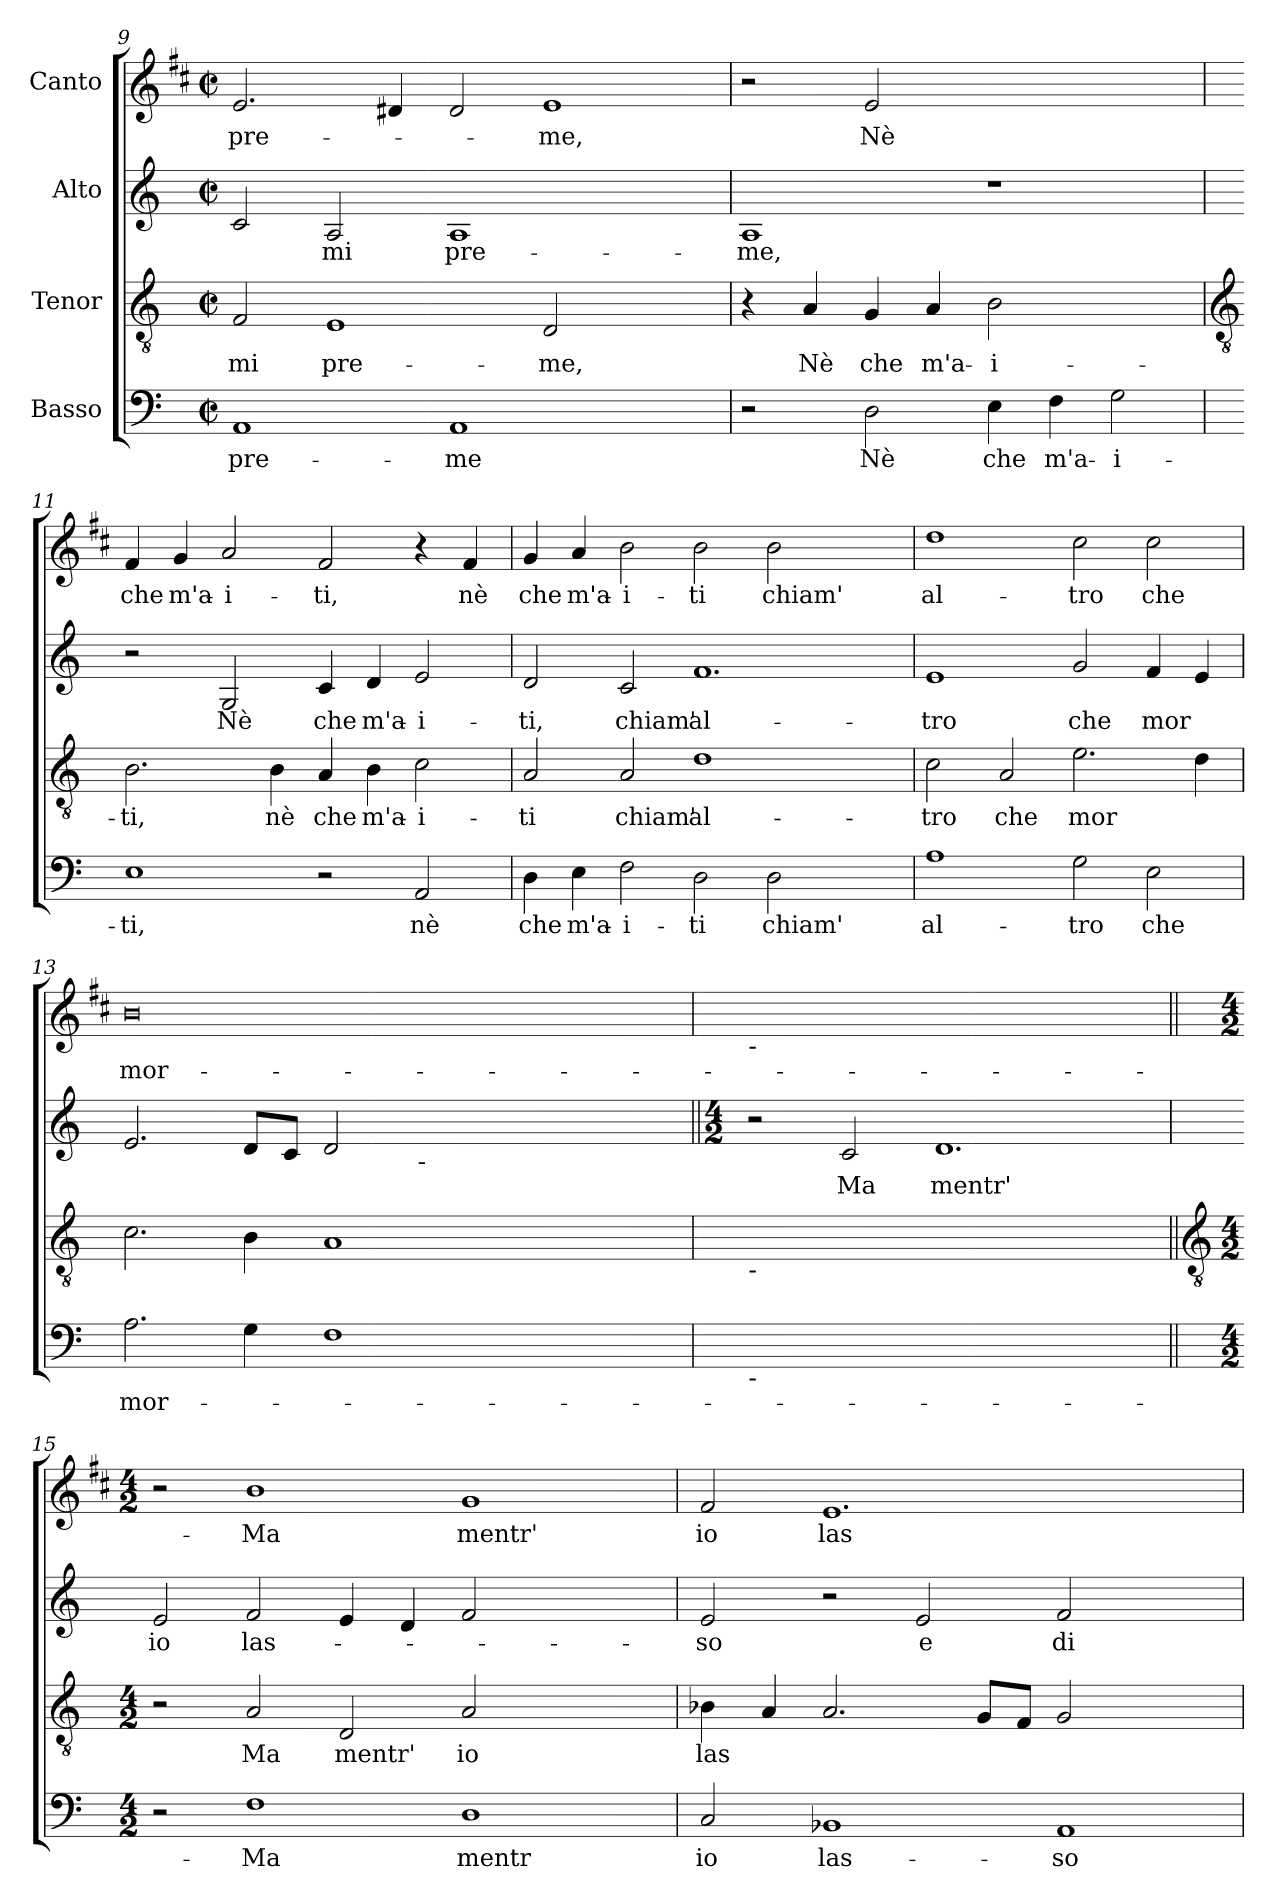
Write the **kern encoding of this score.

**kern	**text	**kern	**text	**kern	**text	**kern	**text
*part4	*part4	*part3	*part3	*part2	*part2	*part1	*part1
*staff4	*staff4	*staff3	*staff3	*staff2	*staff2	*staff1	*staff1
*I"Basso	*	*I"Tenor	*	*I"Alto	*	*I"Canto	*
*clefF4	*	*clefGv2	*	*clefG2	*	*clefG2	*
*	*	*	*	*	*	*ITrd1c2	*
*k[]	*	*k[]	*	*k[]	*	*k[]	*
*C:	*	*C:	*	*C:	*	*C:	*
*M4/2	*	*M4/2	*	*M4/2	*	*M4/2	*
*met(c|)	*	*met(c|)	*	*met(c|)	*	*met(c|)	*
=9	=9	=9	=9	=9	=9	=9	=9
!	!LO:LY:b	!	!LO:LY:b	!	!	!	!LO:LY:b
1AA	pre-	2F	mi	2c	.	2.d	pre-
!	!	!	!LO:LY:b	!	!LO:LY:b	!	!
.	.	1E	pre-	2A	mi	.	.
.	.	.	.	.	.	4c#	.
!	!LO:LY:b	!	!	!	!LO:LY:b	!	!
1AA	-me	.	.	1A	pre-	2c#	.
!	!	!	!LO:LY:b	!	!	!	!LO:LY:b
.	.	2D	-me,	.	.	1d	-me,
2ryy	.	2ryy	.	2ryy	.	.	.
=10	=10	=10	=10	=10	=10	=10	=10
!	!	!	!	!	!LO:LY:b	!	!
2r	.	4r	.	1A	-me,	2r	.
!	!	!	!LO:LY:b	!	!	!	!
.	.	4A	Nè	.	.	.	.
!	!LO:LY:b	!	!LO:LY:b	!	!	!	!LO:LY:b
2D	Nè	4G	che	.	.	2d	Nè
!	!	!	!LO:LY:b	!	!	!	!
.	.	4A	m'a-	.	.	.	.
!	!LO:LY:b	!	!LO:LY:b	!	!	!	!
4E	che	2B	-i-	1r	.	1ryy	.
!	!LO:LY:b	!	!	!	!	!	!
4F	m'a-	.	.	.	.	.	.
!	!LO:LY:b	!	!	!	!	!	!
2G	-i-	2ryy	.	.	.	.	.
!!LO:LB:g=z
=11	=11	=11	=11	=11	=11	=11	=11
*	*	*clefGv2	*	*	*	*	*
!	!LO:LY:b	!	!LO:LY:b	!	!	!	!LO:LY:b
1E	-ti,	2.B	-ti,	2r	.	4e	che
!	!	!	!	!	!	!	!LO:LY:b
.	.	.	.	.	.	4f	m'a-
!	!	!	!	!	!LO:LY:b	!	!LO:LY:b
.	.	.	.	2G	Nè	2g	-i-
!	!	!	!LO:LY:b	!	!	!	!
.	.	4B	nè	.	.	.	.
!	!	!	!LO:LY:b	!	!LO:LY:b	!	!LO:LY:b
2r	.	4A	che	4c	che	2e	-ti,
!	!	!	!LO:LY:b	!	!LO:LY:b	!	!
.	.	4B	m'a-	4d	m'a-	.	.
!	!LO:LY:b	!	!LO:LY:b	!	!LO:LY:b	!	!
2AA	nè	2c	-i-	2e	-i-	4r	.
!	!	!	!	!	!	!	!LO:LY:b
.	.	.	.	.	.	4e	nè
=12	=12	=12	=12	=12	=12	=12	=12
!	!LO:LY:b	!	!LO:LY:b	!	!LO:LY:b	!	!LO:LY:b
4D	che	2A	-ti	2d	-ti,	4f	che
!	!LO:LY:b	!	!	!	!	!	!LO:LY:b
4E	m'a-	.	.	.	.	4g	m'a-
!	!LO:LY:b	!	!LO:LY:b	!	!LO:LY:b	!	!LO:LY:b
2F	-i-	2A	chiam'	2c	chiam'	2a	-i-
!	!LO:LY:b	!	!LO:LY:b	!	!LO:LY:b	!	!LO:LY:b
2D	-ti	1d	al-	1.f	al-	2a	-ti
!	!LO:LY:b	!	!	!	!	!	!LO:LY:b
2D	chiam'	.	.	.	.	2a	chiam'
2ryy	.	2ryy	.	.	.	2ryy	.
=12A	=12A	=12A	=12A	=12A	=12A	=12A	=12A
!	!LO:LY:b	!	!LO:LY:b	!	!LO:LY:b	!	!LO:LY:b
1A	al-	2c	-tro	1e	-tro	1cc	al-
!	!	!	!LO:LY:b	!	!	!	!
.	.	2A	che	.	.	.	.
!	!LO:LY:b	!	!LO:LY:b	!	!LO:LY:b	!	!LO:LY:b
2G	-tro	2.e	mor	2g	che	2b	-tro
!	!LO:LY:b	!	!	!	!LO:LY:b	!	!LO:LY:b
2E	che	.	.	4f	mor	2b	che
.	.	4d	.	4e	.	.	.
=13A	=13A	=13A	=13A	=13A	=13A	=13A	=13A
!	!LO:LY:b	!	!	!	!	!	!LO:LY:b
2.A	mor-	2.c	.	2.e	.	0a	mor-
4G	.	4B	.	8dL	.	.	.
.	.	.	.	8cJ	.	.	.
1F	.	1A	.	2d	.	.	.
!	!	!	!	!LO:TX:b:t=-	!	!	!
!	!	!	!	!	!LO:LY:b	!	!
.	.	.	.	0eyy	te;	.	.
1.ryy	.	1.ryy	.	.	.	1.ryy	.
!!LO:LB:g=z
=14A	=14A	=14A	=14A	=14A||	=14A	=14A	=14A
*	*	*	*	*M4/2	*	*	*
!	!	!	!	!	!	!LO:TX:b:t=-	!
!	!	!LO:TX:b:t=-	!	!	!	!	!
!LO:TX:b:t=-	!	!	!	!	!	!	!
!	!LO:LY:b	!	!LO:LY:b	!	!	!	!LO:LY:b
0Eyy	-te;	0Byy	te;	2r	.	0g#Xyy	-te;
!	!	!	!	!	!LO:LY:b	!	!
.	.	.	.	2c	Ma	.	.
!	!	!	!	!	!LO:LY:b	!	!
.	.	.	.	1.d	mentr'	.	.
2ryy	.	2ryy	.	.	.	2ryy	.
!!LO:LB:g=z
=15||	=15||	=15||	=15||	=15	=15||	=15||	=15||
*	*	*clefGv2	*	*	*	*	*
*M4/2	*	*M4/2	*	*	*	*M4/2	*
!	!	!	!	!	!LO:LY:b	!	!
*	*	*	*	*	*	*^	*
2r	.	2r	.	2e	io	2r	1ryy	.
!	!LO:LY:b	!	!LO:LY:b	!	!LO:LY:b	!	!	!LO:LY:b
1F	Ma	2A	Ma	2f	las-	1a	.	Ma
!	!	!	!LO:LY:b	!	!	!	!	!
.	.	2D	mentr'	4e	.	.	2ryy	.
.	.	.	.	4d	.	.	.	.
!	!LO:LY:b	!	!LO:LY:b	!	!	!	!	!LO:LY:b
1D	mentr	2A	io	2f	.	1f	4ryy	mentr'
.	.	.	.	.	.	.	4ryy	.
.	.	2ryy	.	2ryy	.	.	2ryy	.
=15A	=15A	=15A	=15A	=15A	=15A	=15A	=15A	=15A
!	!LO:LY:b	!	!LO:LY:b	!	!LO:LY:b	!	!	!LO:LY:b
2C	io	4B-X	las	2e	-so	2e	2ryy	io
.	.	4A	.	.	.	.	.	.
!	!LO:LY:b	!	!	!	!	!	!	!LO:LY:b
1BB-X	las-	2.A	.	2r	.	1.d	0ryy	las-
!	!	!	!	!	!LO:LY:b	!	!	!
.	.	.	.	2e	e	.	.	.
.	.	8GL	.	.	.	.	.	.
.	.	8FJ	.	.	.	.	.	.
!	!LO:LY:b	!	!	!	!LO:LY:b	!	!	!
1AA	-so	2G	.	2f	di	.	.	.
.	.	2ryy	.	2ryy	.	2ryy	.	.
*	*	*	*	*	*	*v	*v	*
=	=	=	=	=	=	=	=
*-	*-	*-	*-	*-	*-	*-	*-
